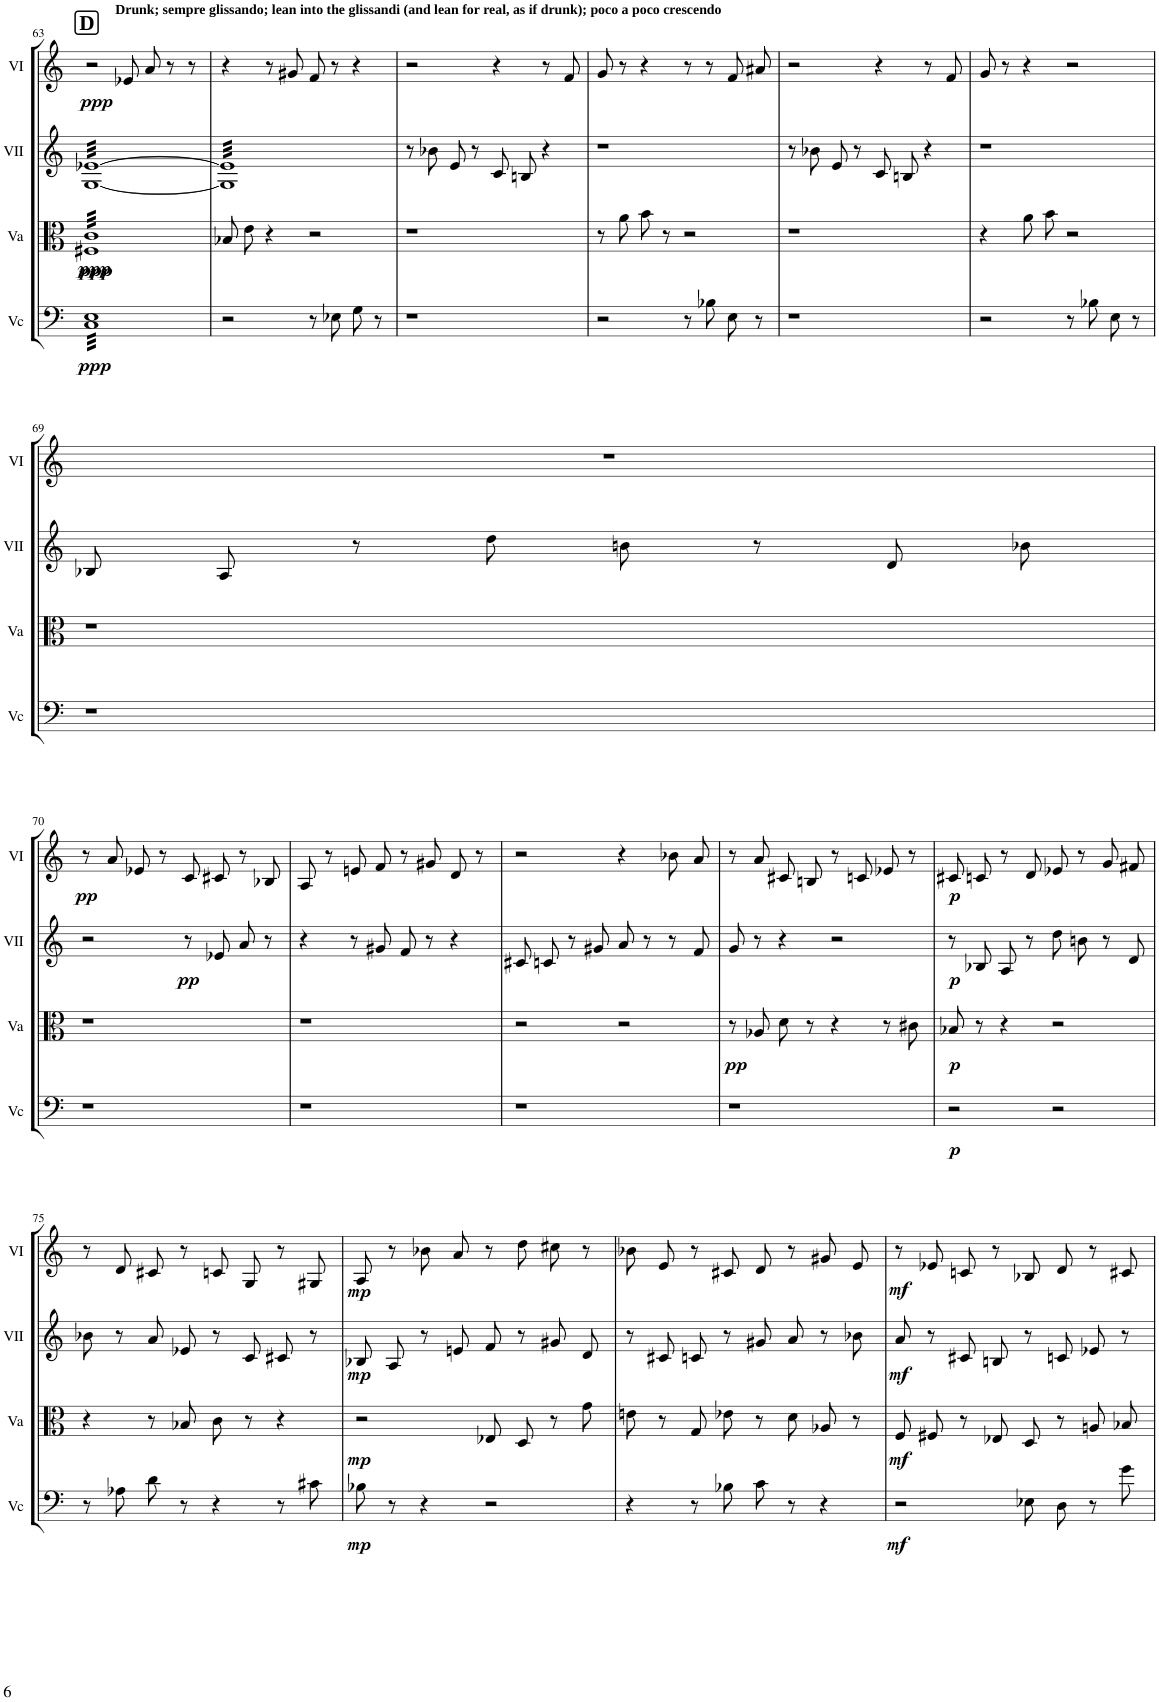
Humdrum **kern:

**kern	**dynam	**kern	**dynam	**kern	**dynam	**kern	**dynam
*part4	*part4	*part3	*part3	*part2	*part2	*part1	*part1
*staff4	*staff4	*staff3	*staff3	*staff2	*staff2	*staff1	*staff1
*I"Vc	*	*I"Va	*	*I"VII	*	*I"VI	*
*I'Vc	*	*I'Va	*	*I'VII	*	*I'VI	*
!!LO:PB:g=z
*clefF4	*	*clefC3	*	*clefG2	*	*clefG2	*
*k[]	*	*k[]	*	*k[]	*	*k[]	*
*M4/4	*	*M4/4	*	*M4/4	*	*M4/4	*
!!LO:REH:place=s1:a:B:cj:fs=14.284:t=D
=63	=63	=63	=63	=63	=63	=63	=63
!	!LO:DY:b	!	!LO:DY:b	!	!	!	!
!	!	!	!LO:DY:n=1:b	!	!	!	!LO:DY:b
*tremolo	*	*	*	*	*	*	*
*	*	*tremolo	*	*	*	*	*
*	*	*	*	*tremolo	*	*	*
32C 32ELLL	ppp	32F#X 32cLLL	ppp ppp	[32G [32e-XLLL	.	2r	ppp
32C 32E	.	32F#X 32c	.	32G 32e-X	.	.	.
32C 32E	.	32F#X 32c	.	32G 32e-X	.	.	.
32C 32E	.	32F#X 32c	.	32G 32e-X	.	.	.
32C 32E	.	32F#X 32c	.	32G 32e-X	.	.	.
32C 32E	.	32F#X 32c	.	32G 32e-X	.	.	.
32C 32E	.	32F#X 32c	.	32G 32e-X	.	.	.
32C 32E	.	32F#X 32c	.	32G 32e-X	.	.	.
32C 32E	.	32F#X 32c	.	32G 32e-X	.	.	.
32C 32E	.	32F#X 32c	.	32G 32e-X	.	.	.
32C 32E	.	32F#X 32c	.	32G 32e-X	.	.	.
32C 32E	.	32F#X 32c	.	32G 32e-X	.	.	.
32C 32E	.	32F#X 32c	.	32G 32e-X	.	.	.
32C 32E	.	32F#X 32c	.	32G 32e-X	.	.	.
32C 32E	.	32F#X 32c	.	32G 32e-X	.	.	.
32C 32E	.	32F#X 32c	.	32G 32e-X	.	.	.
!	!	!	!	!	!	!LO:TX:a:B:t=Drunk; sempre glissando; lean into the glissandi (and lean for real, as if drunk); poco a poco crescendo	!
32C 32E	.	32F#X 32c	.	32G 32e-X	.	8e-X/L	.
32C 32E	.	32F#X 32c	.	32G 32e-X	.	.	.
32C 32E	.	32F#X 32c	.	32G 32e-X	.	.	.
32C 32E	.	32F#X 32c	.	32G 32e-X	.	.	.
32C 32E	.	32F#X 32c	.	32G 32e-X	.	8a/J	.
32C 32E	.	32F#X 32c	.	32G 32e-X	.	.	.
32C 32E	.	32F#X 32c	.	32G 32e-X	.	.	.
32C 32E	.	32F#X 32c	.	32G 32e-X	.	.	.
32C 32E	.	32F#X 32c	.	32G 32e-X	.	8r	.
32C 32E	.	32F#X 32c	.	32G 32e-X	.	.	.
32C 32E	.	32F#X 32c	.	32G 32e-X	.	.	.
32C 32E	.	32F#X 32c	.	32G 32e-X	.	.	.
32C 32E	.	32F#X 32c	.	32G 32e-X	.	8r	.
32C 32E	.	32F#X 32c	.	32G 32e-X	.	.	.
32C 32E	.	32F#X 32c	.	32G 32e-X	.	.	.
32C 32EJJJ	.	32F#X 32cJJJ	.	32G 32e-XJJJ	.	.	.
*	*	*Xtremolo	*	*	*	*	*
*Xtremolo	*	*	*	*	*	*	*
=64	=64	=64	=64	=64	=64	=64	=64
2r	.	8B-X\L	.	32G] 32e-]LLL	.	4r	.
.	.	.	.	32G 32e-	.	.	.
.	.	.	.	32G 32e-	.	.	.
.	.	.	.	32G 32e-	.	.	.
.	.	8e\J	.	32G 32e-	.	.	.
.	.	.	.	32G 32e-	.	.	.
.	.	.	.	32G 32e-	.	.	.
.	.	.	.	32G 32e-	.	.	.
.	.	4r	.	32G 32e-	.	8r	.
.	.	.	.	32G 32e-	.	.	.
.	.	.	.	32G 32e-	.	.	.
.	.	.	.	32G 32e-	.	.	.
.	.	.	.	32G 32e-	.	8g#X/	.
.	.	.	.	32G 32e-	.	.	.
.	.	.	.	32G 32e-	.	.	.
.	.	.	.	32G 32e-	.	.	.
8r	.	2r	.	32G 32e-	.	8f/	.
.	.	.	.	32G 32e-	.	.	.
.	.	.	.	32G 32e-	.	.	.
.	.	.	.	32G 32e-	.	.	.
8E-X\	.	.	.	32G 32e-	.	8r	.
.	.	.	.	32G 32e-	.	.	.
.	.	.	.	32G 32e-	.	.	.
.	.	.	.	32G 32e-	.	.	.
8G\	.	.	.	32G 32e-	.	4r	.
.	.	.	.	32G 32e-	.	.	.
.	.	.	.	32G 32e-	.	.	.
.	.	.	.	32G 32e-	.	.	.
8r	.	.	.	32G 32e-	.	.	.
.	.	.	.	32G 32e-	.	.	.
.	.	.	.	32G 32e-	.	.	.
.	.	.	.	32G 32e-JJJ	.	.	.
*	*	*	*	*Xtremolo	*	*	*
=65	=65	=65	=65	=65	=65	=65	=65
1r	.	1r	.	8r	.	2r	.
.	.	.	.	8b-X\	.	.	.
.	.	.	.	8e/	.	.	.
.	.	.	.	8r	.	.	.
.	.	.	.	8c/L	.	4r	.
.	.	.	.	8Bn/J	.	.	.
.	.	.	.	4r	.	8r	.
.	.	.	.	.	.	8f/	.
=66	=66	=66	=66	=66	=66	=66	=66
2r	.	8r	.	1r	.	8g/	.
.	.	8a\	.	.	.	8r	.
.	.	8b\	.	.	.	4r	.
.	.	8r	.	.	.	.	.
8r	.	2r	.	.	.	8r	.
8B-X\	.	.	.	.	.	8r	.
8E\	.	.	.	.	.	8f/L	.
8r	.	.	.	.	.	8a#X/J	.
=67	=67	=67	=67	=67	=67	=67	=67
1r	.	1r	.	8r	.	2r	.
.	.	.	.	8b-X\	.	.	.
.	.	.	.	8e/	.	.	.
.	.	.	.	8r	.	.	.
.	.	.	.	8c/L	.	4r	.
.	.	.	.	8Bn/J	.	.	.
.	.	.	.	4r	.	8r	.
.	.	.	.	.	.	8f/	.
=68	=68	=68	=68	=68	=68	=68	=68
2r	.	4r	.	1r	.	8g/	.
.	.	.	.	.	.	8r	.
.	.	8a\L	.	.	.	4r	.
.	.	8b\J	.	.	.	.	.
8r	.	2r	.	.	.	2r	.
8B-X\	.	.	.	.	.	.	.
8E\	.	.	.	.	.	.	.
8r	.	.	.	.	.	.	.
!!LO:LB:g=z
=69	=69	=69	=69	=69	=69	=69	=69
1r	.	1r	.	8B-X/L	.	1r	.
.	.	.	.	8A/J	.	.	.
.	.	.	.	8r	.	.	.
.	.	.	.	8dd\	.	.	.
.	.	.	.	8bn\	.	.	.
.	.	.	.	8r	.	.	.
.	.	.	.	8d/L	.	.	.
.	.	.	.	8b-X/J	.	.	.
!!LO:LB:g=z
=70	=70	=70	=70	=70	=70	=70	=70
!	!	!	!	!	!	!	!LO:DY:b
1r	.	1r	.	2r	.	8r	pp
.	.	.	.	.	.	8a/	.
.	.	.	.	.	.	8e-X/	.
.	.	.	.	.	.	8r	.
!	!	!	!	!	!LO:DY:b	!	!
.	.	.	.	8r	pp	8c/L	.
.	.	.	.	8e-X/	.	8c#X/J	.
.	.	.	.	8a/	.	8r	.
.	.	.	.	8r	.	8B-X/	.
=71	=71	=71	=71	=71	=71	=71	=71
1r	.	1r	.	4r	.	8A/	.
.	.	.	.	.	.	8r	.
.	.	.	.	8r	.	8en/L	.
.	.	.	.	8g#X/	.	8f/J	.
.	.	.	.	8f/	.	8r	.
.	.	.	.	8r	.	8g#X/	.
.	.	.	.	4r	.	8d/	.
.	.	.	.	.	.	8r	.
=72	=72	=72	=72	=72	=72	=72	=72
1r	.	2r	.	8c#X/L	.	2r	.
.	.	.	.	8cn/J	.	.	.
.	.	.	.	8r	.	.	.
.	.	.	.	8g#X/	.	.	.
.	.	2r	.	8a/	.	4r	.
.	.	.	.	8r	.	.	.
.	.	.	.	8r	.	8b-X/L	.
.	.	.	.	8f/	.	8a/J	.
=73	=73	=73	=73	=73	=73	=73	=73
!	!	!	!LO:DY:b	!	!	!	!
1r	.	8r	pp	8g/	.	8r	.
.	.	8A-X/	.	8r	.	8a/	.
.	.	8d\	.	4r	.	8c#X/L	.
.	.	8r	.	.	.	8Bn/J	.
.	.	4r	.	2r	.	8r	.
.	.	.	.	.	.	8cn/	.
.	.	8r	.	.	.	8e-X/	.
.	.	8c#X\	.	.	.	8r	.
=74	=74	=74	=74	=74	=74	=74	=74
!	!LO:DY:b	!	!LO:DY:b	!	!LO:DY:b	!	!LO:DY:b
2r	p	8B-X/	p	8r	p	8c#X/L	p
.	.	8r	.	8B-X/	.	8cn/J	.
.	.	4r	.	8A/	.	8r	.
.	.	.	.	8r	.	8d/	.
2r	.	2r	.	8dd\L	.	8e-X/	.
.	.	.	.	8bn\J	.	8r	.
.	.	.	.	8r	.	8g/L	.
.	.	.	.	8d/	.	8f#X/J	.
!!LO:LB:g=z
=75	=75	=75	=75	=75	=75	=75	=75
8r	.	4r	.	8b-X\	.	8r	.
8A-X\	.	.	.	8r	.	8d/	.
8d\	.	8r	.	8a/L	.	8c#X/	.
8r	.	8B-X/	.	8e-X/J	.	8r	.
4r	.	8c\	.	8r	.	8cn/L	.
.	.	8r	.	8c/	.	8G/J	.
8r	.	4r	.	8c#X/	.	8r	.
8c#X\	.	.	.	8r	.	8G#X/	.
=76	=76	=76	=76	=76	=76	=76	=76
!	!LO:DY:b	!	!LO:DY:b	!	!LO:DY:b	!	!LO:DY:b
8B-X\	mp	2r	mp	8B-X/L	mp	8A/	mp
8r	.	.	.	8A/J	.	8r	.
4r	.	.	.	8r	.	8b-X/L	.
.	.	.	.	8en/	.	8a/J	.
2r	.	8E-X/L	.	8f/	.	8r	.
.	.	8D/J	.	8r	.	8dd\	.
.	.	8r	.	8g#X/L	.	8cc#X\	.
.	.	8g\	.	8d/J	.	8r	.
=77	=77	=77	=77	=77	=77	=77	=77
4r	.	8en\	.	8r	.	8b-X/L	.
.	.	8r	.	8c#X/	.	8e/J	.
8r	.	8G/L	.	8cn/	.	8r	.
8B-X\	.	8e-X/J	.	8r	.	8c#X/	.
8c\	.	8r	.	8g#X/L	.	8d/	.
8r	.	8d\	.	8a/J	.	8r	.
4r	.	8A-X/	.	8r	.	8g#X/L	.
.	.	8r	.	8b-X\	.	8e/J	.
=78	=78	=78	=78	=78	=78	=78	=78
!	!LO:DY:b	!	!LO:DY:b	!	!LO:DY:b	!	!LO:DY:b
2r	mf	8F/L	mf	8a/	mf	8r	mf
.	.	8F#X/J	.	8r	.	8e-X/	.
.	.	8r	.	8c#X/L	.	8cn/	.
.	.	8E-X/	.	8Bn/J	.	8r	.
8E-X\L	.	8D/	.	8r	.	8B-X/L	.
8D\J	.	8r	.	8cn/	.	8d/J	.
8r	.	8An/L	.	8e-X/	.	8r	.
8g\	.	8B-X/J	.	8r	.	8c#X/	.
=	=	=	=	=	=	=	=
*-	*-	*-	*-	*-	*-	*-	*-
